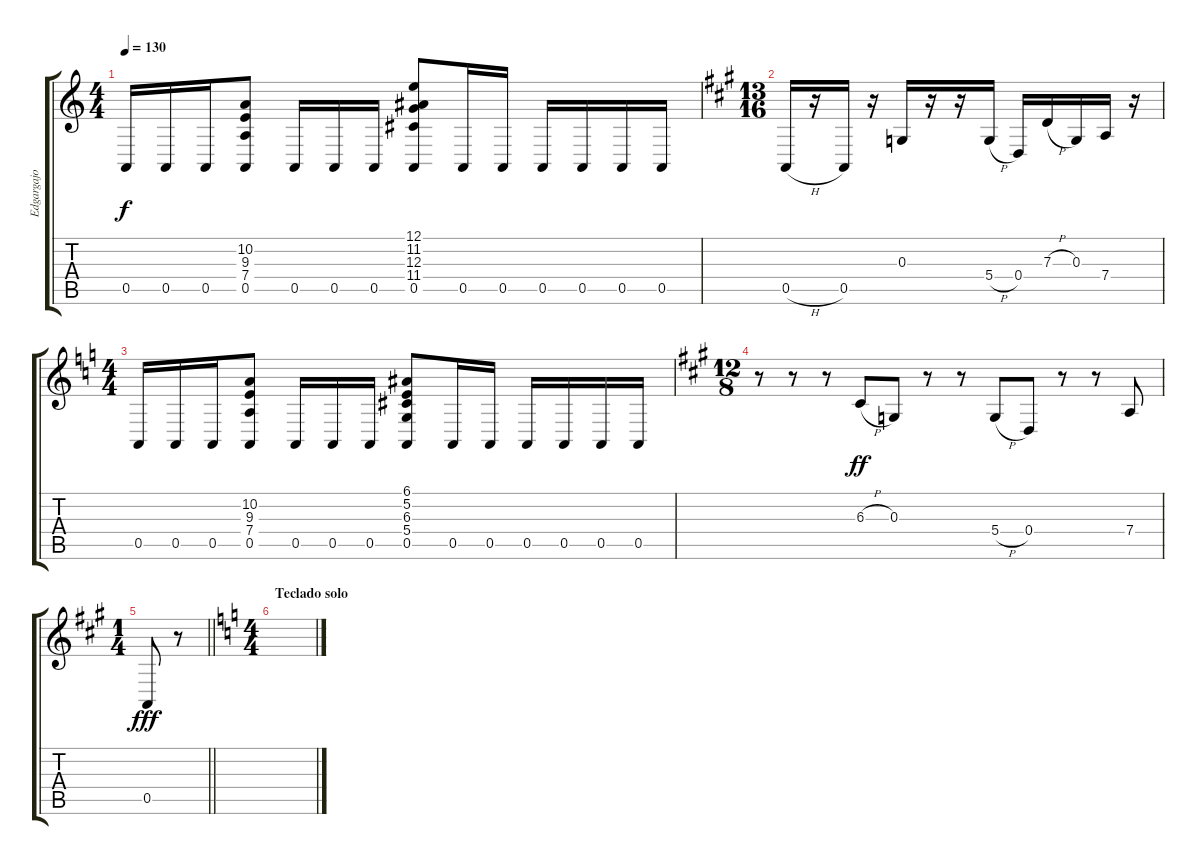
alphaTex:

\track ("Edgargajo" "Edgargajo") {instrument brasssection}
\staff {score tabs}
\tuning (E4 B3 G3 D3 A2 E2) {hide}
\ts (4 4)
\tempo 130
\clef g2
\ks c
0.5.16{dy f} 0.5.16 0.5.16 (10.2 9.3 7.4 0.5).8 0.5.16 0.5.16 0.5.16 (12.1 11.2 12.3 11.4 0.5).8 0.5.16 0.5.16 0.5.16 0.5.16 0.5.16 0.5.16 |
\ts (13 16)
\ks a
0.5{h}.16 r.16 0.5.16 r.16 0.3.16 r.16 r.16 5.4{h}.16 0.4.16 7.3{h}.16 0.3.16 7.4.16 r.16 |
\ts (4 4)
\ks c
0.5.16 0.5.16 0.5.16 (10.2 9.3 7.4 0.5).8 0.5.16 0.5.16 0.5.16 (6.1 5.2 6.3 5.4 0.5).8 0.5.16 0.5.16 0.5.16 0.5.16 0.5.16 0.5.16 |
\ts (12 8)
\ks a
r.8 r.8 r.8 6.3{h}.8{dy ff} 0.3.8 r.8 r.8 5.4{h}.8 0.4.8 r.8 r.8 7.4.8 |
\ts (1 4)
\barLineRight lightlight
0.5.8{dy fff} r.8 |
\ts (4 4)
\section ("" "Teclado solo")
\ks c
